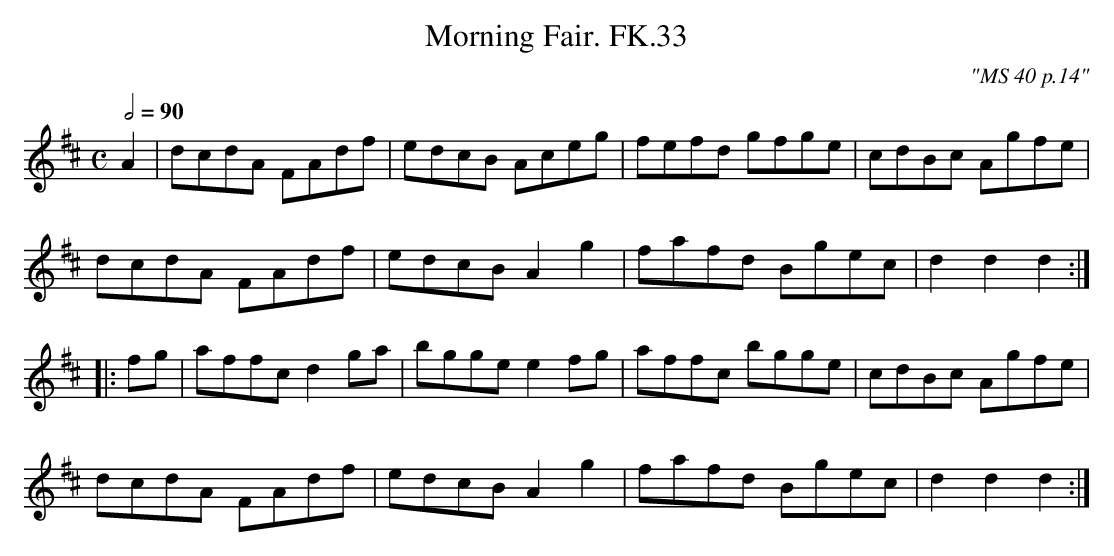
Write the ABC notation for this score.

X:1
T:Morning Fair. FK.33
M:C
L:1/8
Q:1/2=90
C:"MS 40 p.14"
K:D
A2 |dcdA FAdf | edcB Aceg | fefd gfge | cdBc Agfe |
dcdA FAdf | edcB A2g2 | fafd Bgec | d2 d2 d2 :|
|:fg |affc d2ga | bgge e2 fg | affc bgge | cdBc Agfe |
dcdA FAdf | edcB A2g2 | fafd Bgec | d2 d2 d2 :|
